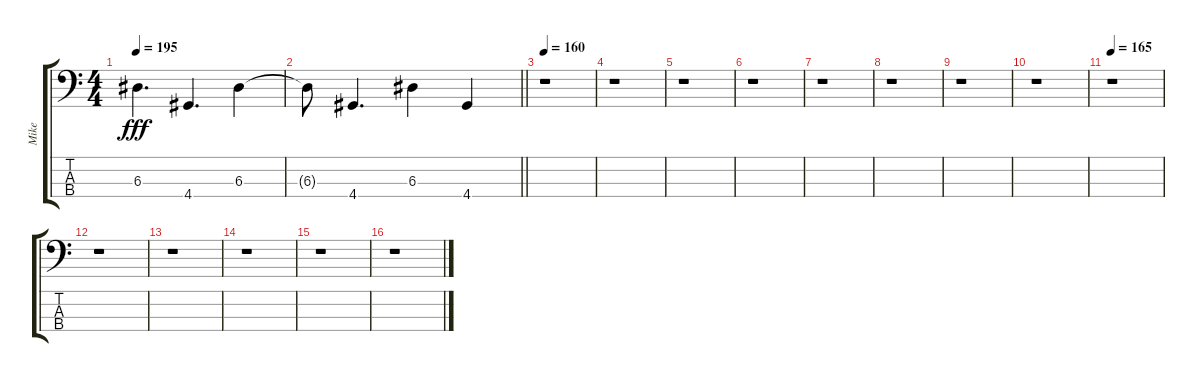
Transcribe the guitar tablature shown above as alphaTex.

\track ("Mike" "Mike") {instrument electricbasspick}
\staff {score tabs}
\tuning (G2 D2 A1 E1) {hide}
\ts (4 4)
\tempo 195
\clef f4
\ks c
6.3.4{d dy fff} 4.4.4{d} 6.3.4 |
\barLineRight lightlight
6.3{t}.8 4.4.4{d} 6.3.4 4.4.4 |
\tempo 160
r.1 |
r.1 |
r.1 |
r.1 |
r.1 |
r.1 |
r.1 |
r.1 |
\tempo 165
r.1 |
r.1 |
r.1 |
r.1 |
r.1 |
r.1
